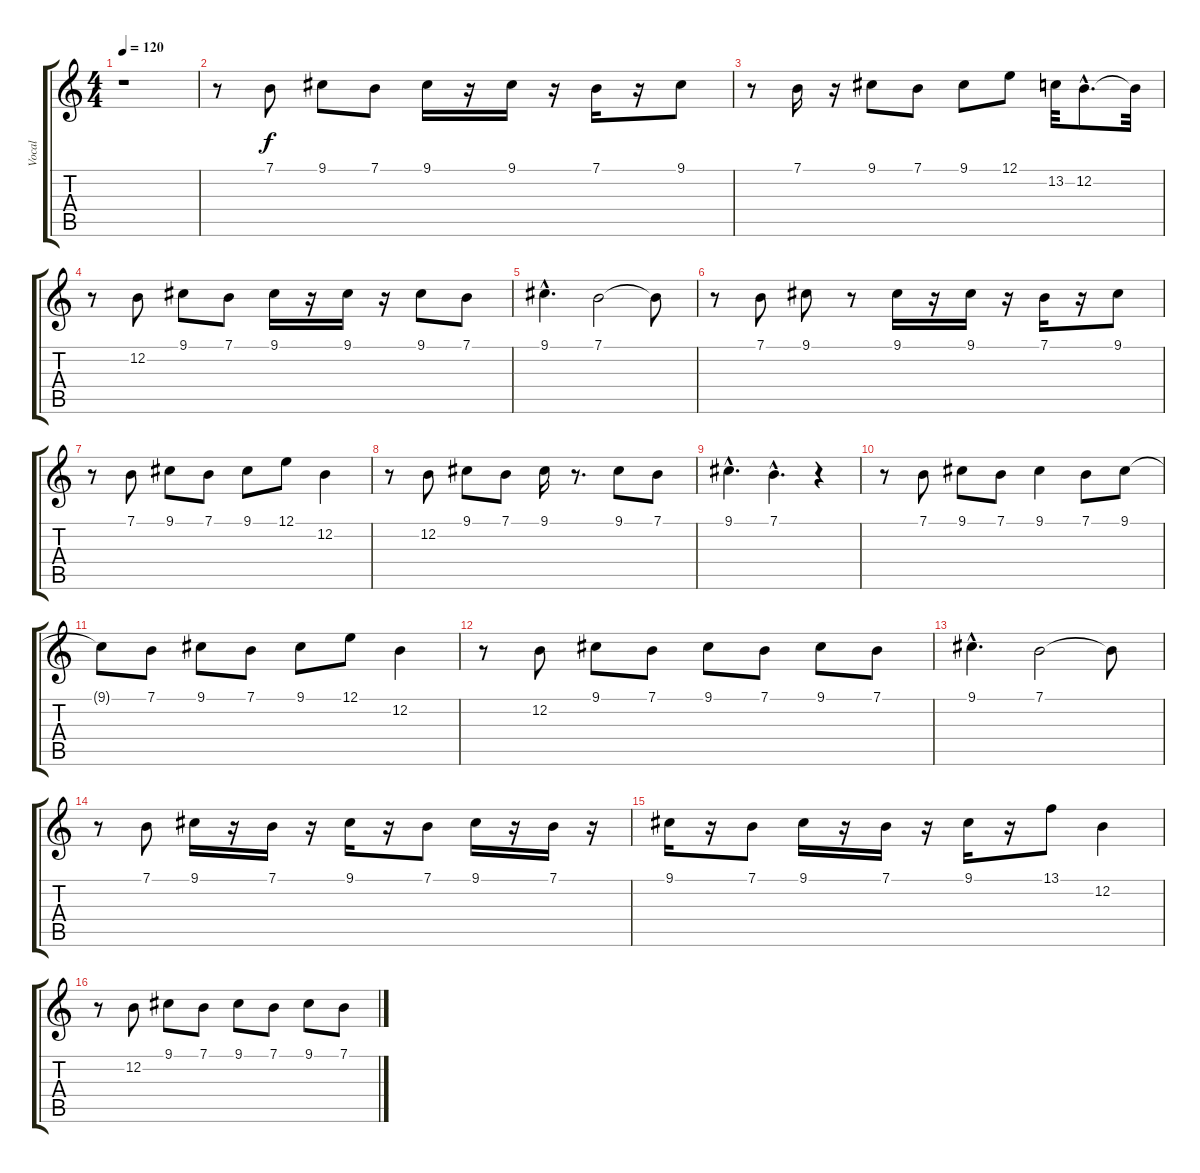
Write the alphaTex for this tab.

\track ("Vocal" "Vocal") {instrument trumpet}
\staff {score tabs}
\tuning (E4 B3 G3 D3 A2 E2) {hide}
\ts (4 4)
\tempo 120
\clef g2
\ks c
r.1{dy fff} |
r.8 7.1.8{dy f} 9.1.8 7.1.8 9.1.16 r.16 9.1.16 r.16 7.1.16 r.16 9.1.8 |
r.8 7.1.16 r.16 9.1.8 7.1.8 9.1.8 12.1.8 13.2.32 12.2{hac}.8{d} 12.2{t}.32 |
r.8 12.2.8 9.1.8 7.1.8 9.1.16 r.16 9.1.16 r.16 9.1.8 7.1.8 |
9.1{hac}.4{d} 7.1.2 7.1{t}.8 |
r.8 7.1.8 9.1.8 r.8 9.1.16 r.16 9.1.16 r.16 7.1.16 r.16 9.1.8 |
r.8 7.1.8 9.1.8 7.1.8 9.1.8 12.1.8 12.2.4 |
r.8 12.2.8 9.1.8 7.1.8 9.1.16 r.8{d} 9.1.8 7.1.8 |
9.1{hac}.4{d} 7.1{hac}.4{d} r.4 |
r.8 7.1.8 9.1.8 7.1.8 9.1.4 7.1.8 9.1.8 |
9.1{t}.8 7.1.8 9.1.8 7.1.8 9.1.8 12.1.8 12.2.4 |
r.8 12.2.8 9.1.8 7.1.8 9.1.8 7.1.8 9.1.8 7.1.8 |
9.1{hac}.4{d} 7.1.2 7.1{t}.8 |
r.8 7.1.8 9.1.16 r.16 7.1.16 r.16 9.1.16 r.16 7.1.8 9.1.16 r.16 7.1.16 r.16 |
9.1.16 r.16 7.1.8 9.1.16 r.16 7.1.16 r.16 9.1.16 r.16 13.1.8 12.2.4 |
r.8 12.2.8 9.1.8 7.1.8 9.1.8 7.1.8 9.1.8 7.1.8
